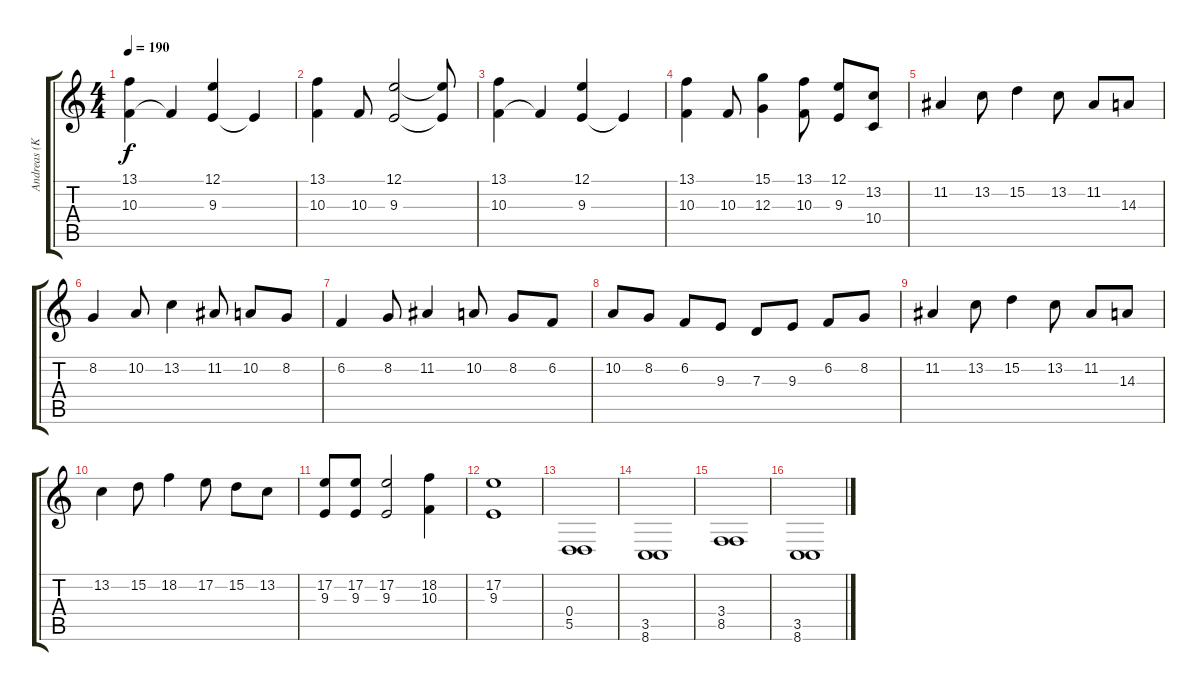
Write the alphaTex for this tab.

\track ("Andreas (Keyboard)" "Andreas (K") {instrument tremolostrings}
\staff {score tabs}
\tuning (E4 B3 G3 D3 A2 E2) {hide}
\ts (4 4)
\tempo 190
\clef g2
\ks c
(13.1 10.3).4{dy f} 10.3{t}.4 (12.1 9.3).4 9.3{t}.4 |
(13.1 10.3).4 10.3.8 (12.1 9.3).2 (12.1{t} 9.3{t}).8 |
(13.1 10.3).4 10.3{t}.4 (12.1 9.3).4 9.3{t}.4 |
(13.1 10.3).4 10.3.8 (15.1 12.3).4 (13.1 10.3).8 (12.1 9.3).8 (13.2 10.4).8 |
11.2.4 13.2.8 15.2.4 13.2.8 11.2.8 14.3.8 |
8.2.4 10.2.8 13.2.4 11.2.8 10.2.8 8.2.8 |
6.2.4 8.2.8 11.2.4 10.2.8 8.2.8 6.2.8 |
10.2.8 8.2.8 6.2.8 9.3.8 7.3.8 9.3.8 6.2.8 8.2.8 |
11.2.4 13.2.8 15.2.4 13.2.8 11.2.8 14.3.8 |
13.2.4 15.2.8 18.2.4 17.2.8 15.2.8 13.2.8 |
(17.2 9.3).8 (17.2 9.3).8 (17.2 9.3).2 (18.2 10.3).4 |
(17.2 9.3).1 |
(0.4 5.5).1 |
(3.5 8.6).1 |
(3.4 8.5).1 |
(3.5 8.6).1
